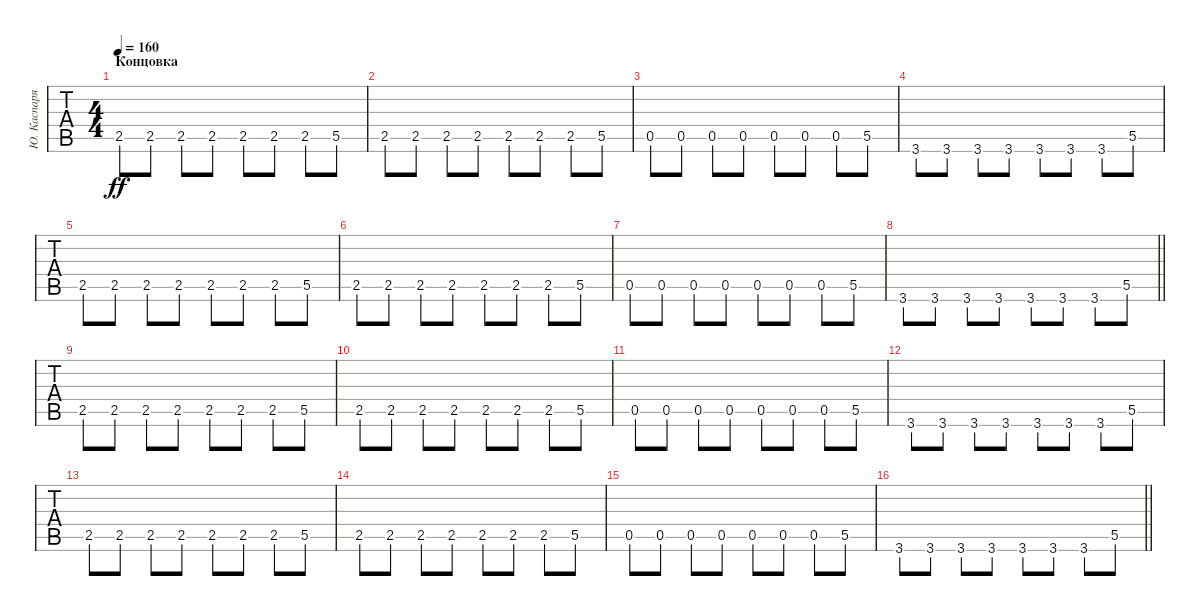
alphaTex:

\track ("Ю. Каспарян" "Ю. Каспаря") {instrument overdrivenguitar}
\staff {tabs}
\tuning (E4 B3 G3 D3 A2 E2) {hide}
\ts (4 4)
\section ("" "Концовка")
\tempo 160
\clef g2
\ks c
2.5.8{dy ff} 2.5.8 2.5.8 2.5.8 2.5.8 2.5.8 2.5.8 5.5.8 |
2.5.8 2.5.8 2.5.8 2.5.8 2.5.8 2.5.8 2.5.8 5.5.8 |
0.5.8 0.5.8 0.5.8 0.5.8 0.5.8 0.5.8 0.5.8 5.5.8 |
3.6.8 3.6.8 3.6.8 3.6.8 3.6.8 3.6.8 3.6.8 5.5.8 |
2.5.8 2.5.8 2.5.8 2.5.8 2.5.8 2.5.8 2.5.8 5.5.8 |
2.5.8 2.5.8 2.5.8 2.5.8 2.5.8 2.5.8 2.5.8 5.5.8 |
0.5.8 0.5.8 0.5.8 0.5.8 0.5.8 0.5.8 0.5.8 5.5.8 |
\barLineRight lightlight
3.6.8 3.6.8 3.6.8 3.6.8 3.6.8 3.6.8 3.6.8 5.5.8 |
2.5.8 2.5.8 2.5.8 2.5.8 2.5.8 2.5.8 2.5.8 5.5.8 |
2.5.8 2.5.8 2.5.8 2.5.8 2.5.8 2.5.8 2.5.8 5.5.8 |
0.5.8 0.5.8 0.5.8 0.5.8 0.5.8 0.5.8 0.5.8 5.5.8 |
3.6.8 3.6.8 3.6.8 3.6.8 3.6.8 3.6.8 3.6.8 5.5.8 |
2.5.8 2.5.8 2.5.8 2.5.8 2.5.8 2.5.8 2.5.8 5.5.8 |
2.5.8 2.5.8 2.5.8 2.5.8 2.5.8 2.5.8 2.5.8 5.5.8 |
0.5.8 0.5.8 0.5.8 0.5.8 0.5.8 0.5.8 0.5.8 5.5.8 |
\barLineRight lightlight
3.6.8 3.6.8 3.6.8 3.6.8 3.6.8 3.6.8 3.6.8 5.5.8
